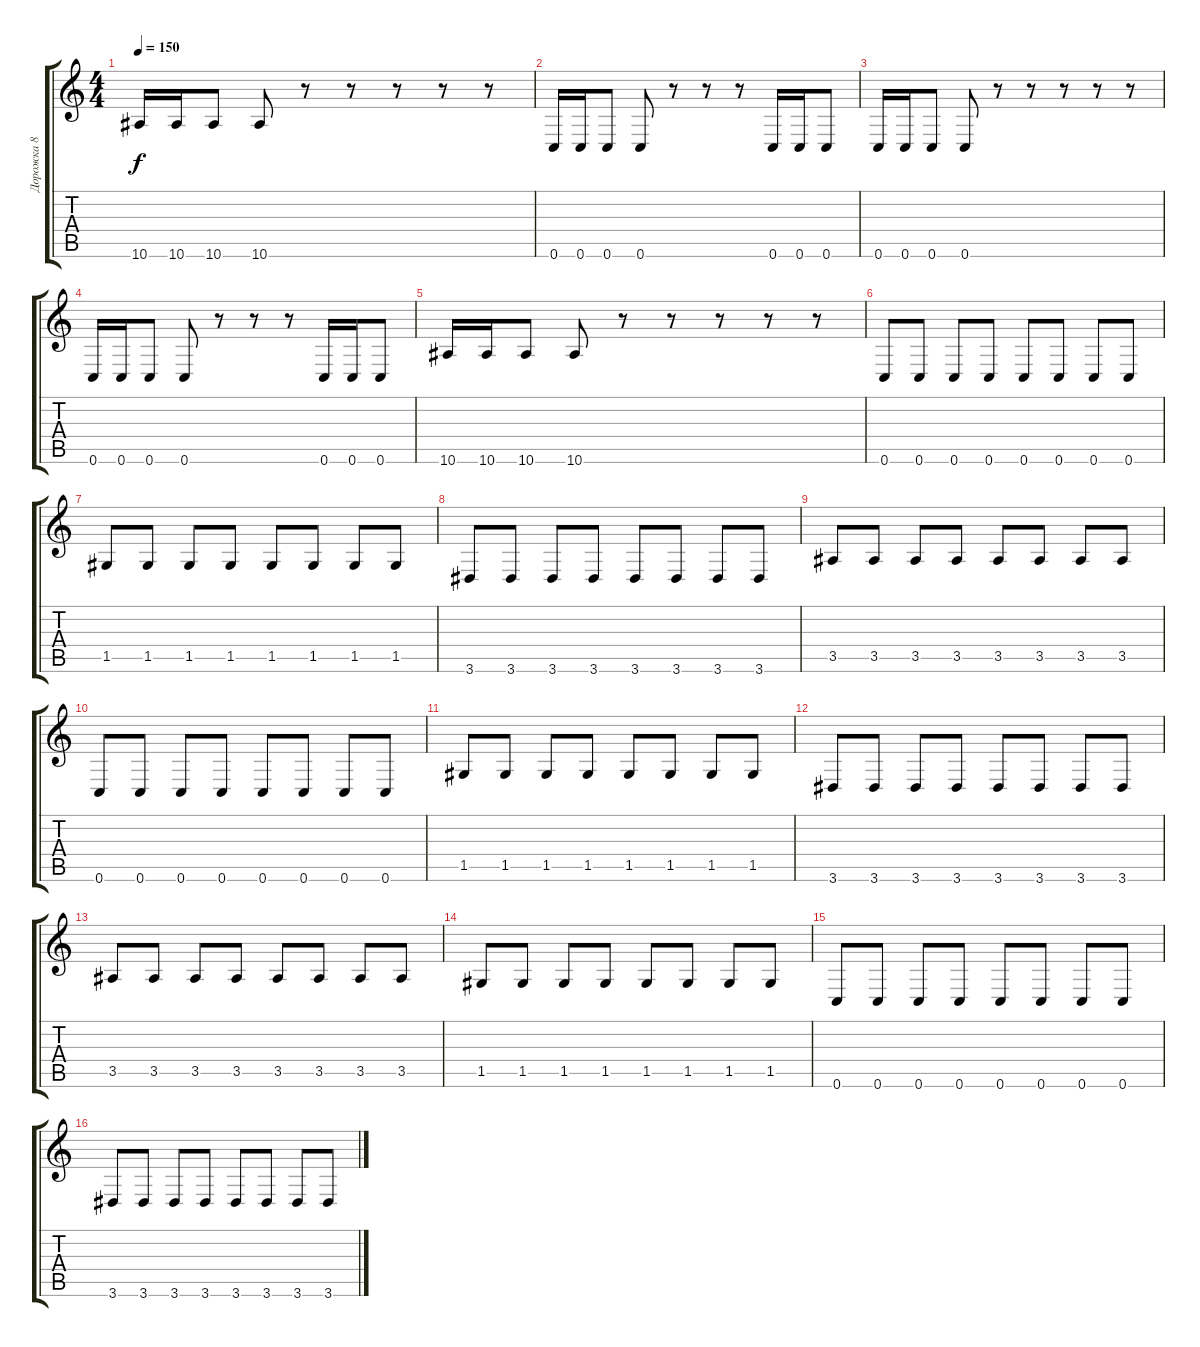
\track ("Дорожка 8" "Дорожка 8") {instrument electricbasspick}
\staff {score tabs}
\tuning (D4 A3 F3 C3 G2 C2) {hide}
\ts (4 4)
\tempo 150
\clef g2
\ks c
10.6.16{dy f} 10.6.16 10.6.8 10.6.8 r.8 r.8 r.8 r.8 r.8 |
0.6.16 0.6.16 0.6.8 0.6.8 r.8 r.8 r.8 0.6.16 0.6.16 0.6.8 |
0.6.16 0.6.16 0.6.8 0.6.8 r.8 r.8 r.8 r.8 r.8 |
0.6.16 0.6.16 0.6.8 0.6.8 r.8 r.8 r.8 0.6.16 0.6.16 0.6.8 |
10.6.16 10.6.16 10.6.8 10.6.8 r.8 r.8 r.8 r.8 r.8 |
0.6.8 0.6.8 0.6.8 0.6.8 0.6.8 0.6.8 0.6.8 0.6.8 |
1.5.8 1.5.8 1.5.8 1.5.8 1.5.8 1.5.8 1.5.8 1.5.8 |
3.6.8 3.6.8 3.6.8 3.6.8 3.6.8 3.6.8 3.6.8 3.6.8 |
3.5.8 3.5.8 3.5.8 3.5.8 3.5.8 3.5.8 3.5.8 3.5.8 |
0.6.8 0.6.8 0.6.8 0.6.8 0.6.8 0.6.8 0.6.8 0.6.8 |
1.5.8 1.5.8 1.5.8 1.5.8 1.5.8 1.5.8 1.5.8 1.5.8 |
3.6.8 3.6.8 3.6.8 3.6.8 3.6.8 3.6.8 3.6.8 3.6.8 |
3.5.8 3.5.8 3.5.8 3.5.8 3.5.8 3.5.8 3.5.8 3.5.8 |
1.5.8 1.5.8 1.5.8 1.5.8 1.5.8 1.5.8 1.5.8 1.5.8 |
0.6.8 0.6.8 0.6.8 0.6.8 0.6.8 0.6.8 0.6.8 0.6.8 |
3.6.8 3.6.8 3.6.8 3.6.8 3.6.8 3.6.8 3.6.8 3.6.8
